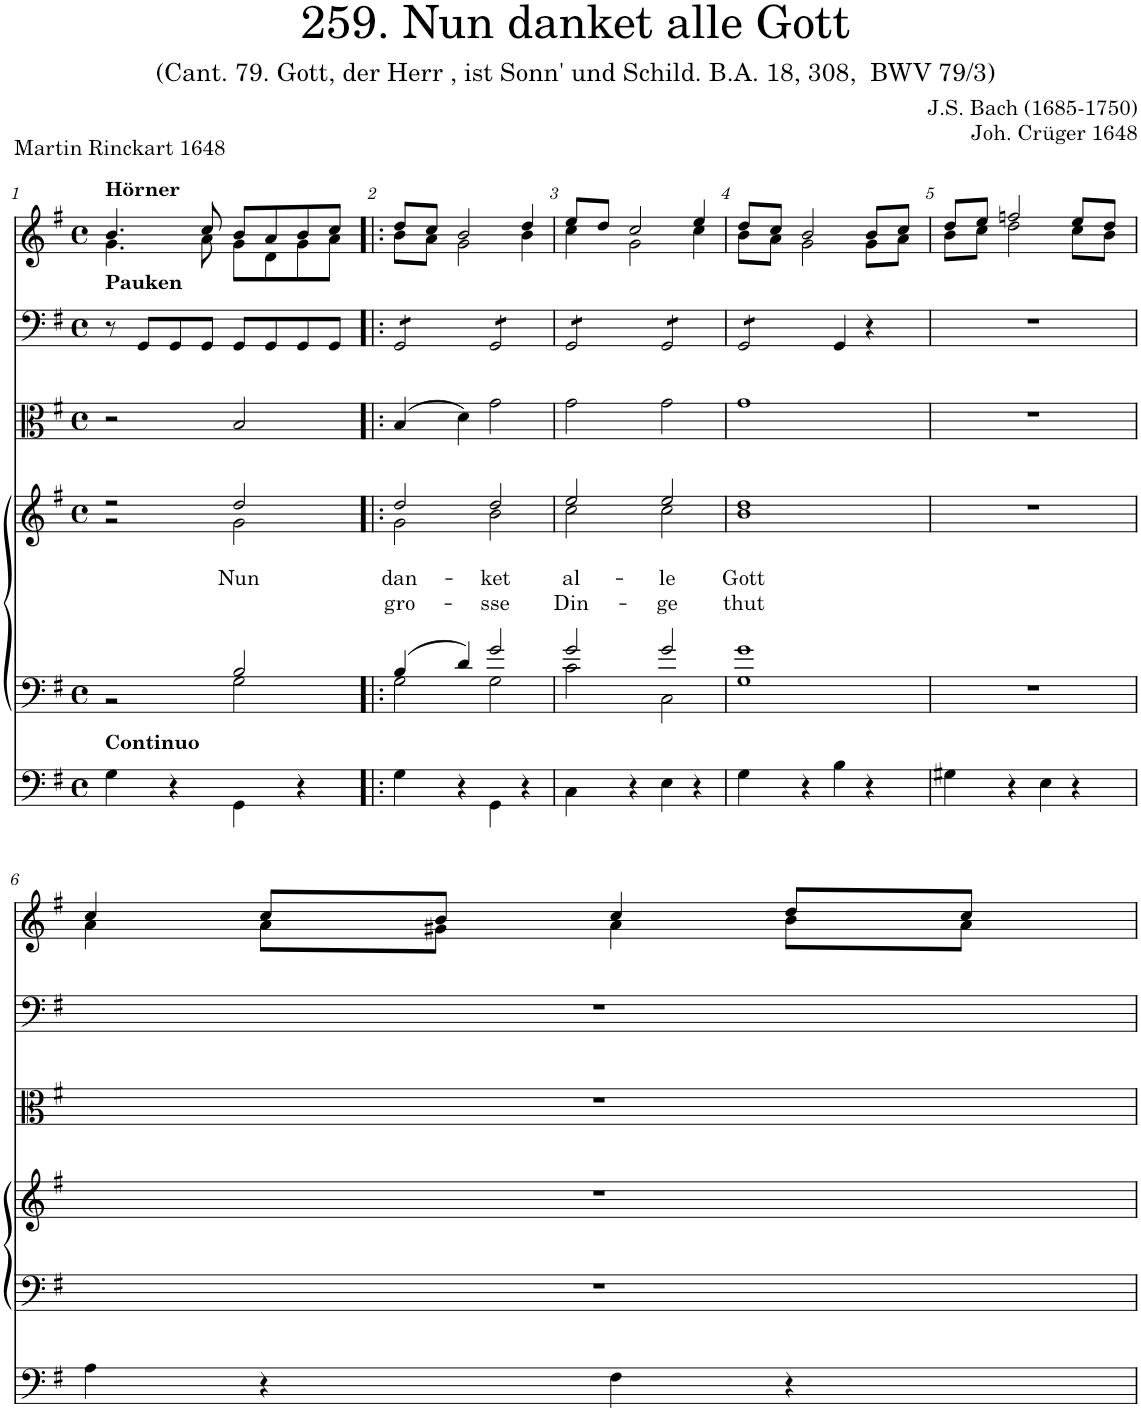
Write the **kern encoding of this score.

**kern	**kern	**kern	**kern	**text	**text	**kern	**kern	**kern	**kern	**kern	**kern	**kern	**kern	**kern	**kern
*part14	*part13	*part12	*part11	*part11	*part11	*part10	*part9	*part8	*part7	*part6	*part5	*part4	*part3	*part2	*part1
*staff14	*staff13	*staff12	*staff11	*staff11	*staff11	*staff10	*staff9	*staff8	*staff7	*staff6	*staff5	*staff4	*staff3	*staff2	*staff1
*I"Contrabass	*I"Violoncello	*I"Tenor/Bass	*I"Soprano/Alto	*	*	*I"Soprano	*I"Viola	*I"Violin	*I"Violin	*I"Oboe	*I"Oboe	*I"Flute	*I"Flute	*I"Timpani	*I"Horn in F
*I'Cb.	*I'Vc	*	*	*	*	*I'S.	*I'Vla	*I'Vln.	*I'Vln.	*I'Ob.	*I'Ob.	*I'Fl.	*I'Fl.	*I'Timp	*I'Hn
*stria5	*	*	*	*	*	*stria5	*	*stria5	*stria5	*stria5	*stria5	*stria5	*stria5	*	*
*clefFv4	*clefF4	*clefF4	*clefG2	*	*	*clefG2	*clefC3	*clefG2	*clefG2	*clefG2	*clefG2	*clefG2	*clefG2	*clefF4	*clefG2
*ITrd7c12	*	*	*	*	*	*	*	*	*	*	*	*	*	*	*ITrd4c7
*k[f#]	*k[f#]	*k[f#]	*k[f#]	*	*	*k[f#]	*k[f#]	*k[f#]	*k[f#]	*k[f#]	*k[f#]	*k[f#]	*k[f#]	*k[f#]	*k[f#]
*M4/4	*M4/4	*M4/4	*M4/4	*	*	*M4/4	*M4/4	*M4/4	*M4/4	*M4/4	*M4/4	*M4/4	*M4/4	*M4/4	*M4/4
*met(c)	*met(c)	*met(c)	*met(c)	*	*	*met(c)	*met(c)	*met(c)	*met(c)	*met(c)	*met(c)	*met(c)	*met(c)	*met(c)	*met(c)
=1	=1	=1	=1	=1	=1	=1	=1	=1	=1	=1	=1	=1	=1	=1	=1
*	*	*^	*^	*	*	*	*	*^	*	*	*	*	*	*	*^
!	!	!	!	!	!	!	!	!	!	!	!	!	!	!	!	!	!	!LO:TX:a:B:t=Hörner	!
!	!	!	!	!	!	!	!	!	!	!	!	!	!	!	!	!	!LO:TX:a:B:t=Pauken	!	!
!	!LO:TX:a:B:t=Continuo	!	!	!	!	!	!	!	!	!	!	!	!	!	!	!	!	!	!
4GG	4G\	2ryy	2r	2r	2r	.	.	2r	2r	1r	2r	2r	2r	2r	2r	2r	8r	4.b/	4.g\
.	.	.	.	.	.	.	.	.	.	.	.	.	.	.	.	.	8GG/L	.	.
4r	4r	.	.	.	.	.	.	.	.	.	.	.	.	.	.	.	8GG/	.	.
.	.	.	.	.	.	.	.	.	.	.	.	.	.	.	.	.	8GG/J	8cc/	8a\
!	!	!	!	!	!	!LO:LY:b	!	!	!	!	!	!	!	!	!	!	!	!	!
4GGG	4GG\	2B/	2G\	2dd/	2g\	Nun	.	2dd	2B/	.	2g	2dd	2dd	2dd	2dd	2dd	8GG/L	8b/L	8g\L
.	.	.	.	.	.	.	.	.	.	.	.	.	.	.	.	.	8GG/	8a/	8d\
4r	4r	.	.	.	.	.	.	.	.	.	.	.	.	.	.	.	8GG/	8b/	8g\
.	.	.	.	.	.	.	.	.	.	.	.	.	.	.	.	.	8GG/J	8cc/J	8a\J
=2!|:	=2!|:	=2!|:	=2!|:	=2!|:	=2!|:	=2!|:	=2!|:	=2!|:	=2!|:	=2!|:	=2!|:	=2!|:	=2!|:	=2!|:	=2!|:	=2!|:	=2!|:	=2!|:	=2!|:
!	!	!	!	!	!	!LO:LY:b	!LO:LY:b	!	!	!	!	!	!	!	!	!	!	!	!
*	*	*	*	*	*	*	*	*	*	*	*	*	*	*	*	*	*tremolo	*	*
4GG	4G\	(4B/	2G\	2dd/	2g\	dan-	gro-	2dd	(4B/	1r	2g	2dd	2dd	2dd	2dd	2dd	8GG/L	8dd/L	8b\L
.	.	.	.	.	.	.	.	.	.	.	.	.	.	.	.	.	8GG/	8cc/J	8a\J
4r	4r	4d/)	.	.	.	.	.	.	4d\)	.	.	.	.	.	.	.	8GG/	2b/	2g\
.	.	.	.	.	.	.	.	.	.	.	.	.	.	.	.	.	8GG/J	.	.
!	!	!	!	!	!	!LO:LY:b	!LO:LY:b	!	!	!	!	!	!	!	!	!	!	!	!
4GGG	4GG\	2g/	2G\	2dd/	2b\	-ket	-sse	2dd	2g\	.	2b	2dd	2dd	2dd	2dd	2dd	8GG/L	.	.
.	.	.	.	.	.	.	.	.	.	.	.	.	.	.	.	.	8GG/	.	.
4r	4r	.	.	.	.	.	.	.	.	.	.	.	.	.	.	.	8GG/	4dd/	4b\
.	.	.	.	.	.	.	.	.	.	.	.	.	.	.	.	.	8GG/J	.	.
=3	=3	=3	=3	=3	=3	=3	=3	=3	=3	=3	=3	=3	=3	=3	=3	=3	=3	=3	=3
!	!	!	!	!	!	!LO:LY:b	!LO:LY:b	!	!	!	!	!	!	!	!	!	!	!	!
4CC	4C\	2g/	2c\	2ee/	2cc\	al-	Din-	2ee	2g\	1r	2cc	2ee	2ee	2ee	2ee	2ee	8GG/L	8ee/L	4cc\
.	.	.	.	.	.	.	.	.	.	.	.	.	.	.	.	.	8GG/	8dd/J	.
4r	4r	.	.	.	.	.	.	.	.	.	.	.	.	.	.	.	8GG/	2cc/	2g\
.	.	.	.	.	.	.	.	.	.	.	.	.	.	.	.	.	8GG/J	.	.
!	!	!	!	!	!	!LO:LY:b	!LO:LY:b	!	!	!	!	!	!	!	!	!	!	!	!
4EE	4E\	2g/	2C\	2ee/	2cc\	-le	-ge	2ee	2g\	.	2cc	2ee	2ee	2ee	2ee	2ee	8GG/L	.	.
.	.	.	.	.	.	.	.	.	.	.	.	.	.	.	.	.	8GG/	.	.
4r	4r	.	.	.	.	.	.	.	.	.	.	.	.	.	.	.	8GG/	4ee/	4cc\
.	.	.	.	.	.	.	.	.	.	.	.	.	.	.	.	.	8GG/J	.	.
=4	=4	=4	=4	=4	=4	=4	=4	=4	=4	=4	=4	=4	=4	=4	=4	=4	=4	=4	=4
!	!	!	!	!	!	!LO:LY:b	!LO:LY:b	!	!	!	!	!	!	!	!	!	!	!	!
4GG	4G\	1g	1G	1dd	1b	Gott	thut	1dd	1g	1r	1b	1dd	1dd	1dd	1dd	1dd	8GG/L	8dd/L	8b\L
.	.	.	.	.	.	.	.	.	.	.	.	.	.	.	.	.	8GG/	8cc/J	8a\J
4r	4r	.	.	.	.	.	.	.	.	.	.	.	.	.	.	.	8GG/	2b/	2g\
.	.	.	.	.	.	.	.	.	.	.	.	.	.	.	.	.	8GG/J	.	.
*	*	*	*	*	*	*	*	*	*	*	*	*	*	*	*	*	*Xtremolo	*	*
4BB	4B\	.	.	.	.	.	.	.	.	.	.	.	.	.	.	.	4GG/	.	.
4r	4r	.	.	.	.	.	.	.	.	.	.	.	.	.	.	.	4r	8b/L	8g\L
.	.	.	.	.	.	.	.	.	.	.	.	.	.	.	.	.	.	8cc/J	8a\J
*	*	*v	*v	*	*	*	*	*	*	*v	*v	*	*	*	*	*	*	*	*
*	*	*	*v	*v	*	*	*	*	*	*	*	*	*	*	*	*	*
=5	=5	=5	=5	=5	=5	=5	=5	=5	=5	=5	=5	=5	=5	=5	=5	=5
4GGn	4Gn\	1r	1r	.	.	1r	1r	1r	1r	1r	1r	1r	1r	1r	8dd/L	8b\L
.	.	.	.	.	.	.	.	.	.	.	.	.	.	.	8ee/J	8cc\J
4r	4r	.	.	.	.	.	.	.	.	.	.	.	.	.	2ffn/	2dd\
4EE	4E\	.	.	.	.	.	.	.	.	.	.	.	.	.	.	.
4r	4r	.	.	.	.	.	.	.	.	.	.	.	.	.	8ee/L	8cc\L
.	.	.	.	.	.	.	.	.	.	.	.	.	.	.	8dd/J	8b\J
!!LO:LB:g=z	!!
=6	=6	=6	=6	=6	=6	=6	=6	=6	=6	=6	=6	=6	=6	=6	=6	=6
4AA	4A\	1r	1r	.	.	1r	1r	1r	1r	1r	1r	1r	1r	1r	4cc/	4a\
4r	4r	.	.	.	.	.	.	.	.	.	.	.	.	.	8cc/L	8a\L
.	.	.	.	.	.	.	.	.	.	.	.	.	.	.	8b/J	8g#X\J
4FF#	4F#\	.	.	.	.	.	.	.	.	.	.	.	.	.	4cc/	4a\
4r	4r	.	.	.	.	.	.	.	.	.	.	.	.	.	8dd/L	8b\L
.	.	.	.	.	.	.	.	.	.	.	.	.	.	.	8cc/J	8a\J
*	*	*	*	*	*	*	*	*	*	*	*	*	*	*	*v	*v
=	=	=	=	=	=	=	=	=	=	=	=	=	=	=	=
*-	*-	*-	*-	*-	*-	*-	*-	*-	*-	*-	*-	*-	*-	*-	*-
